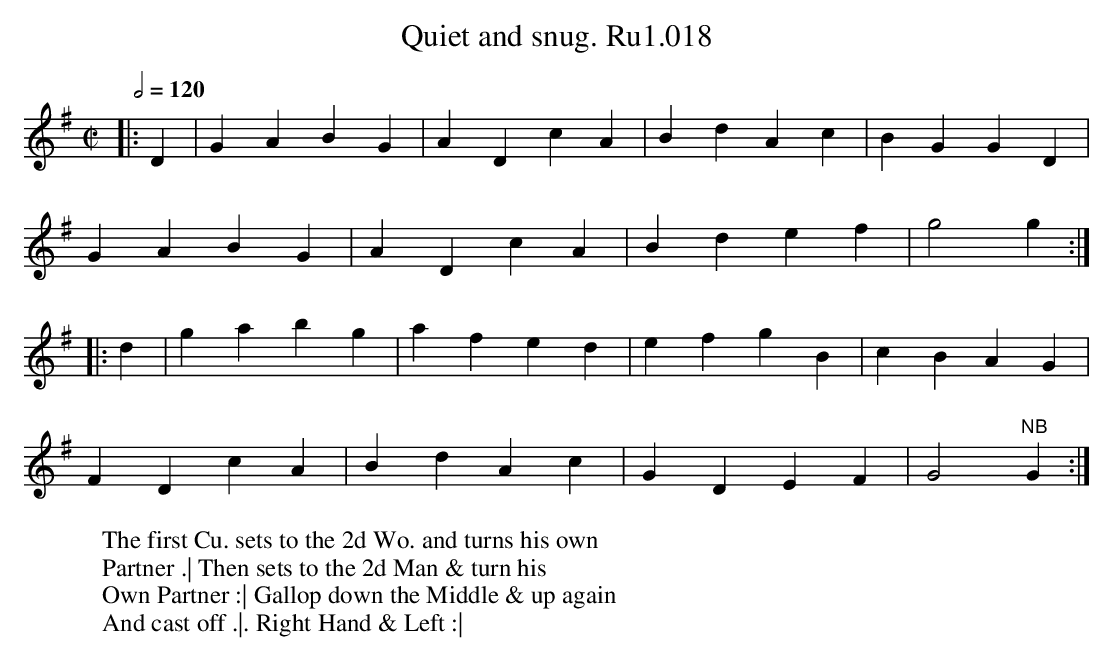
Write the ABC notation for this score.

X:1
T:Quiet and snug. Ru1.018
M:C|
L:1/4
W:The first Cu. sets to the 2d Wo. and turns his own
W:Partner .| Then sets to the 2d Man & turn his
W:Own Partner :| Gallop down the Middle & up again
W:And cast off .|. Right Hand & Left :|
Q:2/4=120
K:G
|:D | GA BG | AD cA | Bd Ac | BG GD |
GA BG | AD cA | Bd ef | g2 g :|
|: d | ga bg | af ed | ef gB | cB AG |
FD cA | Bd Ac | GD EF | G2 "NB"G :|
